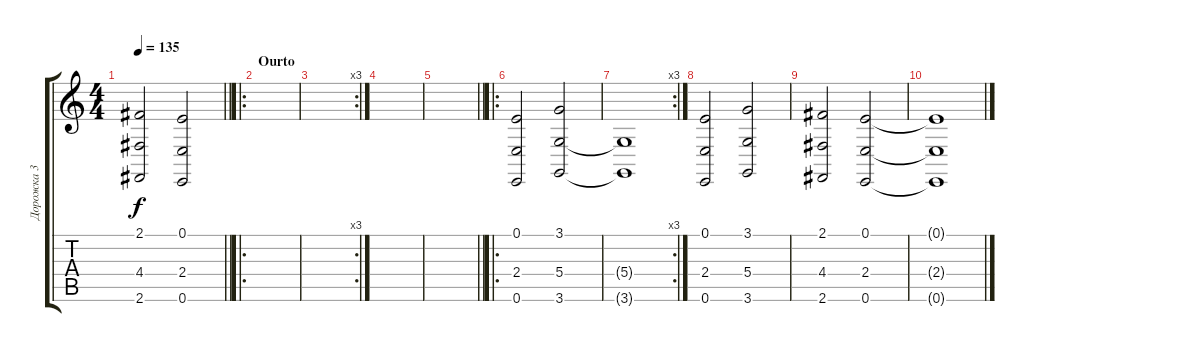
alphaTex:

\track ("Дорожка 3" "Дорожка 3") {instrument synthstrings2}
\staff {score tabs}
\tuning (E4 B3 G3 D3 A2 E2) {hide}
\ts (4 4)
\tempo 135
\clef g2
\barLineRight lightlight
\ks c
(2.1 4.4 2.6).2{dy f} (0.1 2.4 0.6).2 |
\ro
\section ("" "Ourto")
|
\rc 3
|
|
\barLineRight lightlight
|
\ro
(0.1 2.4 0.6).2 (3.1 5.4 3.6).2 |
\rc 3
(5.4{t} 3.6{t}).1 |
(0.1 2.4 0.6).2 (3.1 5.4 3.6).2 |
(2.1 4.4 2.6).2 (0.1 2.4 0.6).2 |
(0.1{t} 2.4{t} 0.6{t}).1
